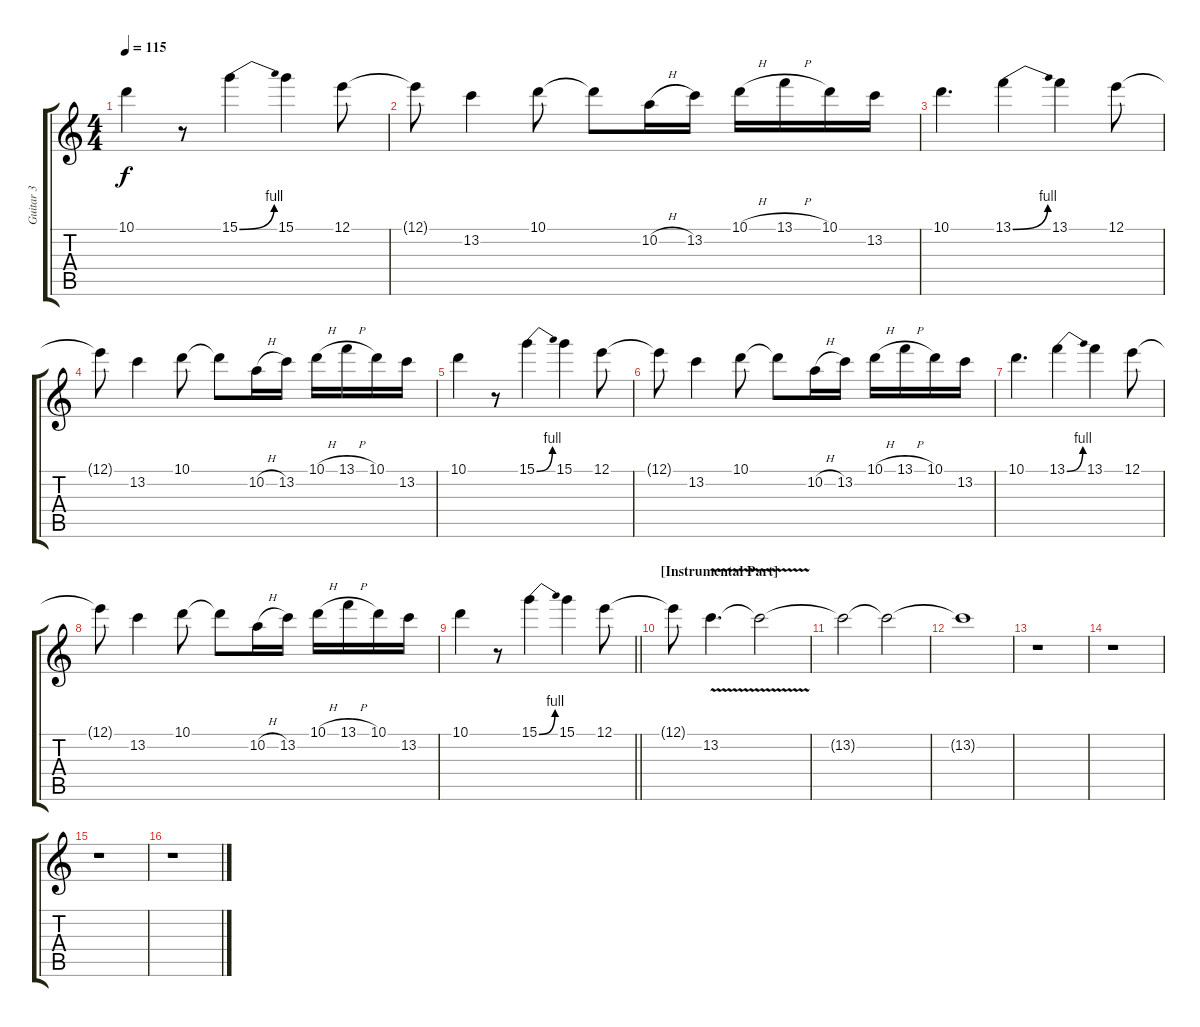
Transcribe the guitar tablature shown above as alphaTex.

\track ("Guitar 3" "Guitar 3") {instrument distortionguitar}
\staff {score tabs}
\tuning (E4 B3 G3 D3 A2 E2) {hide}
\ts (4 4)
\tempo 115
\clef g2
\ks c
10.1.4{dy f} r.8 15.1{be (bend 0 0 60 4)}.4 15.1.4 12.1.8 |
12.1{t}.8 13.2.4 10.1.8 10.1{t}.8 10.2{h}.16 13.2.16 10.1{h}.16 13.1{h}.16 10.1.16 13.2.16 |
10.1.4{d} 13.1{be (bend 0 0 60 4)}.4 13.1.4 12.1.8 |
12.1{t}.8 13.2.4 10.1.8 10.1{t}.8 10.2{h}.16 13.2.16 10.1{h}.16 13.1{h}.16 10.1.16 13.2.16 |
10.1.4 r.8 15.1{be (bend 0 0 60 4)}.4 15.1.4 12.1.8 |
12.1{t}.8 13.2.4 10.1.8 10.1{t}.8 10.2{h}.16 13.2.16 10.1{h}.16 13.1{h}.16 10.1.16 13.2.16 |
10.1.4{d} 13.1{be (bend 0 0 60 4)}.4 13.1.4 12.1.8 |
12.1{t}.8 13.2.4 10.1.8 10.1{t}.8 10.2{h}.16 13.2.16 10.1{h}.16 13.1{h}.16 10.1.16 13.2.16 |
\barLineRight lightlight
10.1.4 r.8 15.1{be (bend 0 0 60 4)}.4 15.1.4 12.1.8 |
\section ("" "[Instrumental Part]")
12.1{t}.8 13.2{v}.4{d} 13.2{t}.2 |
13.2{t}.2 13.2{t}.2 |
13.2{t}.1 |
r.1 |
r.1 |
r.1 |
r.1
